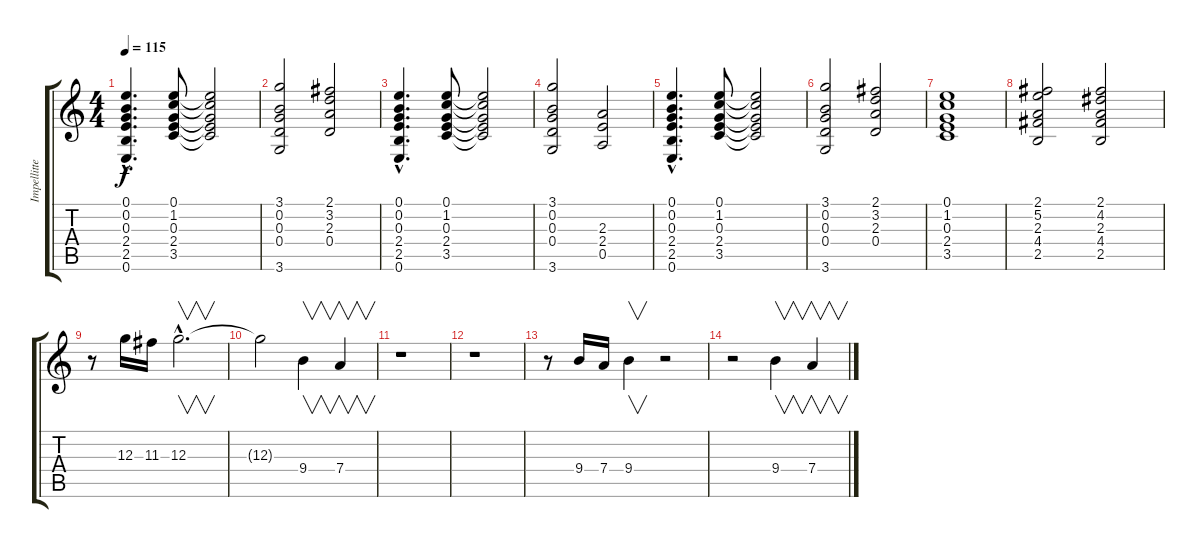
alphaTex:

\track ("Impellitteri" "Impellitte") {instrument overdrivenguitar}
\staff {score tabs}
\tuning (E4 B3 G3 D3 A2 E2) {hide}
\ts (4 4)
\tempo 115
\clef g2
\ks c
(0.1{hac} 0.2{hac} 0.3{hac} 2.4{hac} 2.5{hac} 0.6{hac}).4{d dy f} (0.1 1.2 0.3 2.4 3.5).8 (0.1{t} 1.2{t} 0.3{t} 2.4{t} 3.5{t}).2 |
(3.1 0.2 0.3 0.4 3.6).2 (2.1 3.2 2.3 0.4).2 |
(0.1{hac} 0.2{hac} 0.3{hac} 2.4{hac} 2.5{hac} 0.6{hac}).4{d} (0.1 1.2 0.3 2.4 3.5).8 (0.1{t} 1.2{t} 0.3{t} 2.4{t} 3.5{t}).2 |
(3.1 0.2 0.3 0.4 3.6).2 (2.3 2.4 0.5).2 |
(0.1{hac} 0.2{hac} 0.3{hac} 2.4{hac} 2.5{hac} 0.6{hac}).4{d} (0.1 1.2 0.3 2.4 3.5).8 (0.1{t} 1.2{t} 0.3{t} 2.4{t} 3.5{t}).2 |
(3.1 0.2 0.3 0.4 3.6).2 (2.1 3.2 2.3 0.4).2 |
(0.1 1.2 0.3 2.4 3.5).1 |
(2.1 5.2 2.3 4.4 2.5).2 (2.1 4.2 2.3 4.4 2.5).2 |
r.8 12.3.16 11.3.16 12.3{hac}.2{v d} |
12.3{t}.2 9.4.4{v} 7.4.4{v} |
r.1 |
r.1 |
r.8 9.4.16 7.4.16 9.4.4{v} r.2 |
r.2 9.4.4{v} 7.4.4{v}
